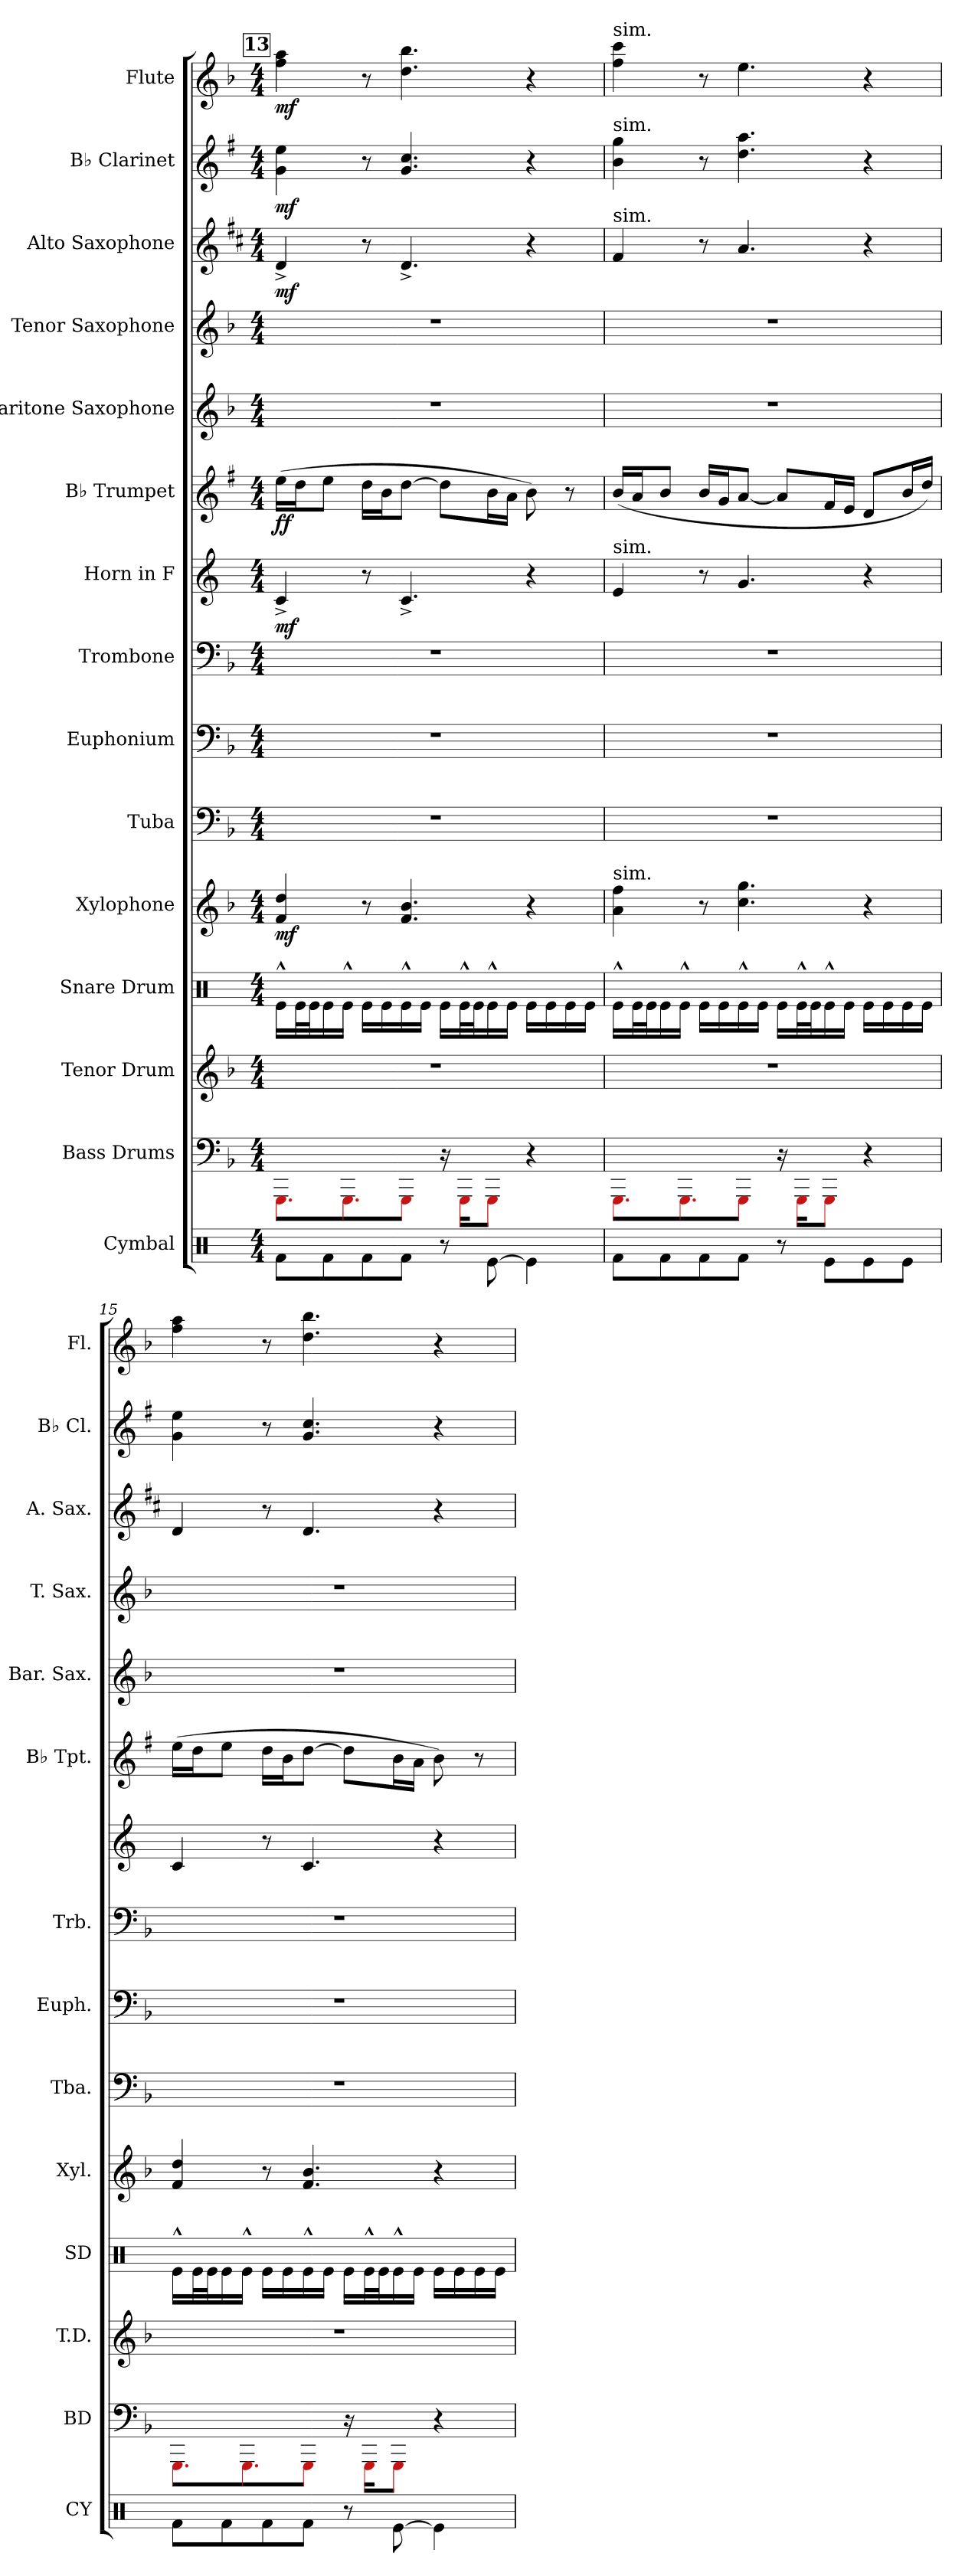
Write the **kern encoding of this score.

**kern	**kern	**kern	**kern	**kern	**dynam	**kern	**kern	**kern	**kern	**dynam	**kern	**dynam	**kern	**kern	**kern	**dynam	**kern	**dynam	**kern	**dynam
*part15	*part14	*part13	*part12	*part11	*part11	*part10	*part9	*part8	*part7	*part7	*part6	*part6	*part5	*part4	*part3	*part3	*part2	*part2	*part1	*part1
*staff15	*staff14	*staff13	*staff12	*staff11	*staff11	*staff10	*staff9	*staff8	*staff7	*staff7	*staff6	*staff6	*staff5	*staff4	*staff3	*staff3	*staff2	*staff2	*staff1	*staff1
*I"Cymbal	*I"Bass Drums	*I"Tenor Drum	*I"Snare Drum	*I"Xylophone	*	*I"Tuba	*I"Euphonium	*I"Trombone	*I"Horn in F	*	*I"B♭ Trumpet	*	*I"Baritone Saxophone	*I"Tenor Saxophone	*I"Alto Saxophone	*	*I"B♭ Clarinet	*	*I"Flute	*
*I'CY	*I'BD	*I'T.D.	*I'SD	*I'Xyl.	*	*I'Tba.	*I'Euph.	*I'Trb.	*	*	*I'B♭ Tpt.	*	*I'Bar. Sax.	*I'T. Sax.	*I'A. Sax.	*	*I'B♭ Cl.	*	*I'Fl.	*
*clefX	*clefF4	*clefG2	*clefX	*clefG2	*	*clefF4	*clefF4	*clefF4	*clefG2	*	*clefG2	*	*clefG2	*clefG2	*clefG2	*	*clefG2	*	*clefG2	*
*	*	*	*	*ITrd-7c-12	*	*	*	*	*ITrd4c7	*	*ITrd1c2	*	*ITrd12c21	*ITrd8c14	*ITrd5c9	*	*ITrd1c2	*	*	*
*k[]	*k[b-]	*k[b-]	*k[]	*k[b-]	*	*k[b-]	*k[b-]	*k[b-]	*k[b-]	*	*k[b-]	*	*k[b-]	*k[b-]	*k[b-]	*	*k[b-]	*	*k[b-]	*
*M4/4	*M4/4	*M4/4	*M4/4	*M4/4	*	*M4/4	*M4/4	*M4/4	*M4/4	*	*M4/4	*	*M4/4	*M4/4	*M4/4	*	*M4/4	*	*M4/4	*
!!LO:REH:place=s1:a:B:fs=14:t=13
=13	=13	=13	=13	=13	=13	=13	=13	=13	=13	=13	=13	=13	=13	=13	=13	=13	=13	=13	=13	=13
!	!	!	!	!	!LO:DY:b	!	!	!	!	!LO:DY:b	!	!LO:DY:b	!	!	!	!LO:DY:b	!	!LO:DY:b	!	!LO:DY:b
8Rf\L	8.RE\L	1r	16Re^^\LL	4ff/ 4ddd/	mf	1r	1r	1r	4F^/	mf	(16dd\LL	ff	1r	1r	4F^/	mf	4f\ 4dd\	mf	4ff\ 4aa\	mf
.	.	.	32Re\L	.	.	.	.	.	.	.	16cc\J	.	.	.	.	.	.	.	.	.
.	.	.	32Re\J	.	.	.	.	.	.	.	.	.	.	.	.	.	.	.	.	.
8Rf\	.	.	16Re\	.	.	.	.	.	.	.	8dd\J	.	.	.	.	.	.	.	.	.
.	8.RE\	.	16Re^^\JJ	.	.	.	.	.	.	.	.	.	.	.	.	.	.	.	.	.
8Rf\	.	.	16Re\LL	8r	.	.	.	.	8r	.	16cc\LL	.	.	.	8r	.	8r	.	8r	.
.	.	.	16Re\	.	.	.	.	.	.	.	16a\J	.	.	.	.	.	.	.	.	.
8Rf\J	8RE\J	.	16Re^^\	4.ff/ 4.bb-/	.	.	.	.	4.F^/	.	[8cc\J	.	.	.	4.F^/	.	4.f/ 4.b-/	.	4.dd\ 4.bb-\	.
.	.	.	16Re\JJ	.	.	.	.	.	.	.	.	.	.	.	.	.	.	.	.	.
8r	16r	.	16Re\LL	.	.	.	.	.	.	.	8cc\L]	.	.	.	.	.	.	.	.	.
.	16RE\KL	.	32Re^^\L	.	.	.	.	.	.	.	.	.	.	.	.	.	.	.	.	.
.	.	.	32Re\J	.	.	.	.	.	.	.	.	.	.	.	.	.	.	.	.	.
[8Re\	8RE\J	.	16Re^^\	.	.	.	.	.	.	.	16a\L	.	.	.	.	.	.	.	.	.
.	.	.	16Re\JJ	.	.	.	.	.	.	.	16g\JJ	.	.	.	.	.	.	.	.	.
4Re\]	4r	.	16Re\LL	4r	.	.	.	.	4r	.	8a\)	.	.	.	4r	.	4r	.	4r	.
.	.	.	16Re\	.	.	.	.	.	.	.	.	.	.	.	.	.	.	.	.	.
.	.	.	16Re\	.	.	.	.	.	.	.	8r	.	.	.	.	.	.	.	.	.
.	.	.	16Re\JJ	.	.	.	.	.	.	.	.	.	.	.	.	.	.	.	.	.
!!LO:PB:g=z
=14	=14	=14	=14	=14	=14	=14	=14	=14	=14	=14	=14	=14	=14	=14	=14	=14	=14	=14	=14	=14
!	!	!	!	!	!	!	!	!	!	!	!	!	!	!	!	!	!	!	!LO:TX:a:t=sim.	!
!	!	!	!	!	!	!	!	!	!	!	!	!	!	!	!	!	!LO:TX:a:t=sim.	!	!	!
!	!	!	!	!	!	!	!	!	!	!	!	!	!	!	!LO:TX:a:t=sim.	!	!	!	!	!
!	!	!	!	!	!	!	!	!	!LO:TX:a:t=sim.	!	!	!	!	!	!	!	!	!	!	!
!	!	!	!	!LO:TX:a:t=sim.	!	!	!	!	!	!	!	!	!	!	!	!	!	!	!	!
8Rf\L	8.RE\L	1r	16Re^^\LL	4aa\ 4fff\	.	1r	1r	1r	4A/	.	(16a/LL	.	1r	1r	4A/	.	4a\ 4ff\	.	4ff\ 4ccc\	.
.	.	.	32Re\L	.	.	.	.	.	.	.	16g/J	.	.	.	.	.	.	.	.	.
.	.	.	32Re\J	.	.	.	.	.	.	.	.	.	.	.	.	.	.	.	.	.
8Rf\	.	.	16Re\	.	.	.	.	.	.	.	8a/J	.	.	.	.	.	.	.	.	.
.	8.RE\	.	16Re^^\JJ	.	.	.	.	.	.	.	.	.	.	.	.	.	.	.	.	.
8Rf\	.	.	16Re\LL	8r	.	.	.	.	8r	.	16a/LL	.	.	.	8r	.	8r	.	8r	.
.	.	.	16Re\	.	.	.	.	.	.	.	16f/J	.	.	.	.	.	.	.	.	.
8Rf\J	8RE\J	.	16Re^^\	4.ccc\ 4.ggg\	.	.	.	.	4.c/	.	[8g/J	.	.	.	4.c/	.	4.cc\ 4.gg\	.	4.ee\	.
.	.	.	16Re\JJ	.	.	.	.	.	.	.	.	.	.	.	.	.	.	.	.	.
8r	16r	.	16Re\LL	.	.	.	.	.	.	.	8g/L]	.	.	.	.	.	.	.	.	.
.	16RE\KL	.	32Re^^\L	.	.	.	.	.	.	.	.	.	.	.	.	.	.	.	.	.
.	.	.	32Re\J	.	.	.	.	.	.	.	.	.	.	.	.	.	.	.	.	.
8Re\L	8RE\J	.	16Re^^\	.	.	.	.	.	.	.	16e/L	.	.	.	.	.	.	.	.	.
.	.	.	16Re\JJ	.	.	.	.	.	.	.	16d/JJ	.	.	.	.	.	.	.	.	.
8Re\	4r	.	16Re\LL	4r	.	.	.	.	4r	.	8c/L	.	.	.	4r	.	4r	.	4r	.
.	.	.	16Re\	.	.	.	.	.	.	.	.	.	.	.	.	.	.	.	.	.
8Re\J	.	.	16Re\	.	.	.	.	.	.	.	16a/L	.	.	.	.	.	.	.	.	.
.	.	.	16Re\JJ	.	.	.	.	.	.	.	16cc/JJ)	.	.	.	.	.	.	.	.	.
=15	=15	=15	=15	=15	=15	=15	=15	=15	=15	=15	=15	=15	=15	=15	=15	=15	=15	=15	=15	=15
8Rf\L	8.RE\L	1r	16Re^^\LL	4ff/ 4ddd/	.	1r	1r	1r	4F/	.	(16dd\LL	.	1r	1r	4F/	.	4f\ 4dd\	.	4ff\ 4aa\	.
.	.	.	32Re\L	.	.	.	.	.	.	.	16cc\J	.	.	.	.	.	.	.	.	.
.	.	.	32Re\J	.	.	.	.	.	.	.	.	.	.	.	.	.	.	.	.	.
8Rf\	.	.	16Re\	.	.	.	.	.	.	.	8dd\J	.	.	.	.	.	.	.	.	.
.	8.RE\	.	16Re^^\JJ	.	.	.	.	.	.	.	.	.	.	.	.	.	.	.	.	.
8Rf\	.	.	16Re\LL	8r	.	.	.	.	8r	.	16cc\LL	.	.	.	8r	.	8r	.	8r	.
.	.	.	16Re\	.	.	.	.	.	.	.	16a\J	.	.	.	.	.	.	.	.	.
8Rf\J	8RE\J	.	16Re^^\	4.ff/ 4.bb-/	.	.	.	.	4.F/	.	[8cc\J	.	.	.	4.F/	.	4.f/ 4.b-/	.	4.dd\ 4.bb-\	.
.	.	.	16Re\JJ	.	.	.	.	.	.	.	.	.	.	.	.	.	.	.	.	.
8r	16r	.	16Re\LL	.	.	.	.	.	.	.	8cc\L]	.	.	.	.	.	.	.	.	.
.	16RE\KL	.	32Re^^\L	.	.	.	.	.	.	.	.	.	.	.	.	.	.	.	.	.
.	.	.	32Re\J	.	.	.	.	.	.	.	.	.	.	.	.	.	.	.	.	.
[8Re\	8RE\J	.	16Re^^\	.	.	.	.	.	.	.	16a\L	.	.	.	.	.	.	.	.	.
.	.	.	16Re\JJ	.	.	.	.	.	.	.	16g\JJ	.	.	.	.	.	.	.	.	.
4Re\]	4r	.	16Re\LL	4r	.	.	.	.	4r	.	8a\)	.	.	.	4r	.	4r	.	4r	.
.	.	.	16Re\	.	.	.	.	.	.	.	.	.	.	.	.	.	.	.	.	.
.	.	.	16Re\	.	.	.	.	.	.	.	8r	.	.	.	.	.	.	.	.	.
.	.	.	16Re\JJ	.	.	.	.	.	.	.	.	.	.	.	.	.	.	.	.	.
=	=	=	=	=	=	=	=	=	=	=	=	=	=	=	=	=	=	=	=	=
*-	*-	*-	*-	*-	*-	*-	*-	*-	*-	*-	*-	*-	*-	*-	*-	*-	*-	*-	*-	*-
